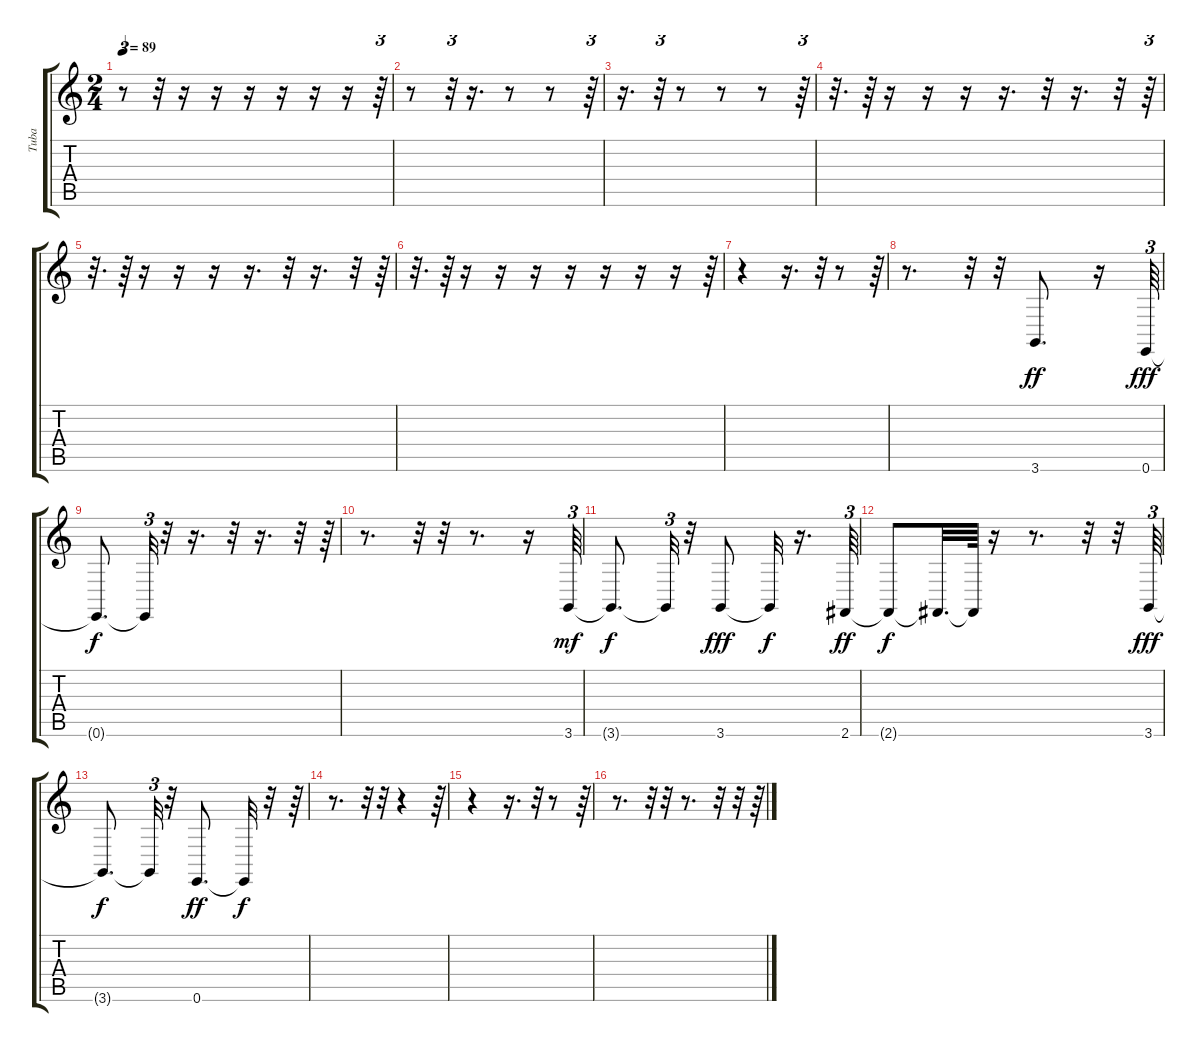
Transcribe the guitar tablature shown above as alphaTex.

\track ("Tuba" "Tuba") {instrument tuba}
\staff {score tabs}
\tuning (E4 B3 G3 D3 A2 E2) {hide}
\ts (2 4)
\tempo 89
\clef g2
\ks c
r.8{tu (3 2) dy fff} r.32 r.16 r.16 r.16 r.16 r.16 r.16 r.64{tu (3 2)} |
r.8 r.32{tu (3 2)} r.16{d} r.8 r.8 r.64{tu (3 2)} |
r.16{d} r.32{tu (3 2)} r.8 r.8 r.8 r.64{tu (3 2)} |
r.32{d} r.64 r.16 r.16 r.16 r.16{d} r.32 r.16{d} r.32 r.64{tu (3 2)} |
r.32{d} r.64 r.16 r.16 r.16 r.16{d} r.32 r.16{d} r.32 r.64{tu (3 2)} |
r.32{d} r.64 r.16 r.16 r.16 r.16 r.16 r.16 r.16 r.64{tu (3 2)} |
r.4 r.16{d} r.32{tu (3 2)} r.8 r.64{tu (3 2)} |
r.8{d} r.32{tu (3 2)} r.32 3.6.8{d dy ff} r.16 0.6.64{tu (3 2) dy fff} |
0.6{t}.8{d dy f} 0.6{t}.32{tu (3 2)} r.32 r.16{d} r.32 r.16{d} r.32 r.64{tu (3 2)} |
r.8{d} r.32{tu (3 2)} r.32 r.8{d} r.16 3.6.64{tu (3 2) dy mf} |
3.6{t}.8{d dy f} 3.6{t}.32{tu (3 2)} r.32 3.6.8{dy fff} 3.6{t}.32{dy f} r.16{d} 2.6.64{tu (3 2) dy ff} |
2.6{t}.8{dy f} 2.6{t}.32{d} 2.6{t}.64 r.16 r.8{d} r.32 r.32 3.6.64{tu (3 2) dy fff} |
3.6{t}.8{d dy f} 3.6{t}.32{tu (3 2)} r.32 0.6.8{d dy ff} 0.6{t}.32{dy f} r.32 r.64{tu (3 2)} |
r.8{d} r.32{tu (3 2)} r.32 r.4 r.64{tu (3 2)} |
r.4 r.16{d} r.32{tu (3 2)} r.8 r.64{tu (3 2)} |
r.8{d} r.32{tu (3 2)} r.32 r.8{d} r.32 r.32 r.64{tu (3 2)}
